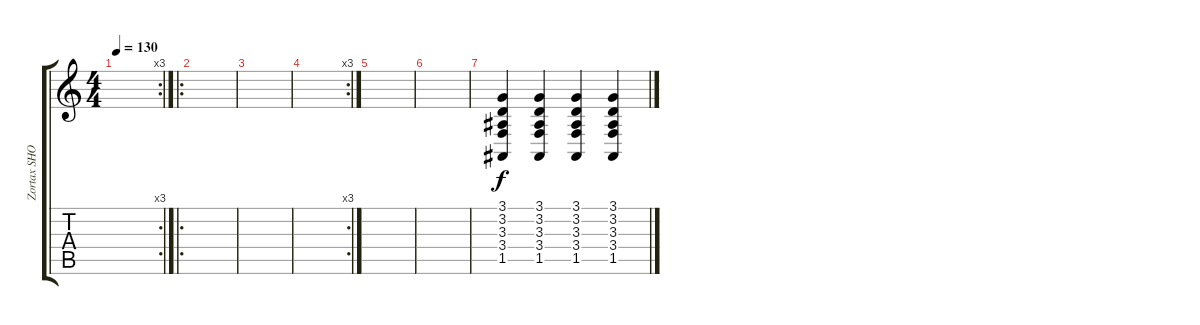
\track ("Zortax SHOTGUN" "Zortax SHO") {instrument gunshot}
\staff {score tabs}
\tuning (E4 B3 G3 D3 A2 E2) {hide}
\rc 3
\ts (4 4)
\tempo 130
\clef g2
\ks c
|
\ro
|
|
\rc 3
|
|
|
(3.1 3.2 3.3 3.4 1.5).4 (3.1 3.2 3.3 3.4 1.5).4 (3.1 3.2 3.3 3.4 1.5).4 (3.1 3.2 3.3 3.4 1.5).4
